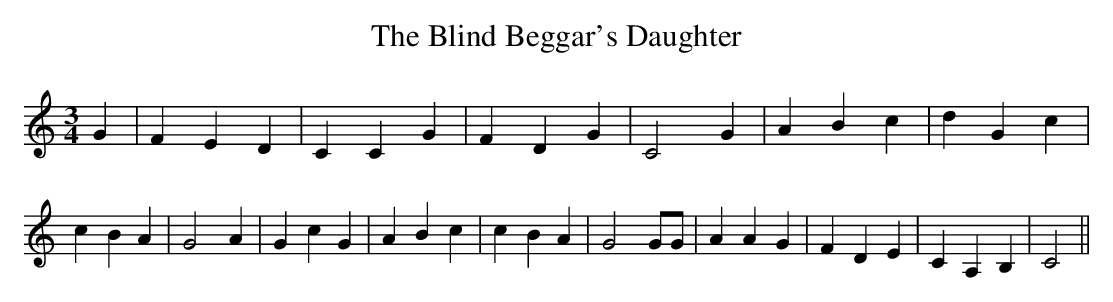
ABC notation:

X:1
T:The Blind Beggar's Daughter
M:3/4
L:1/4
K:C
 G| F E D| C C G| F D G| C2 G| A B c| d G c| c B A| G2 A| G c G| A B c|\
 c B A| G2 G/2G/2| A A G| F D E| C A, B,| C2||
